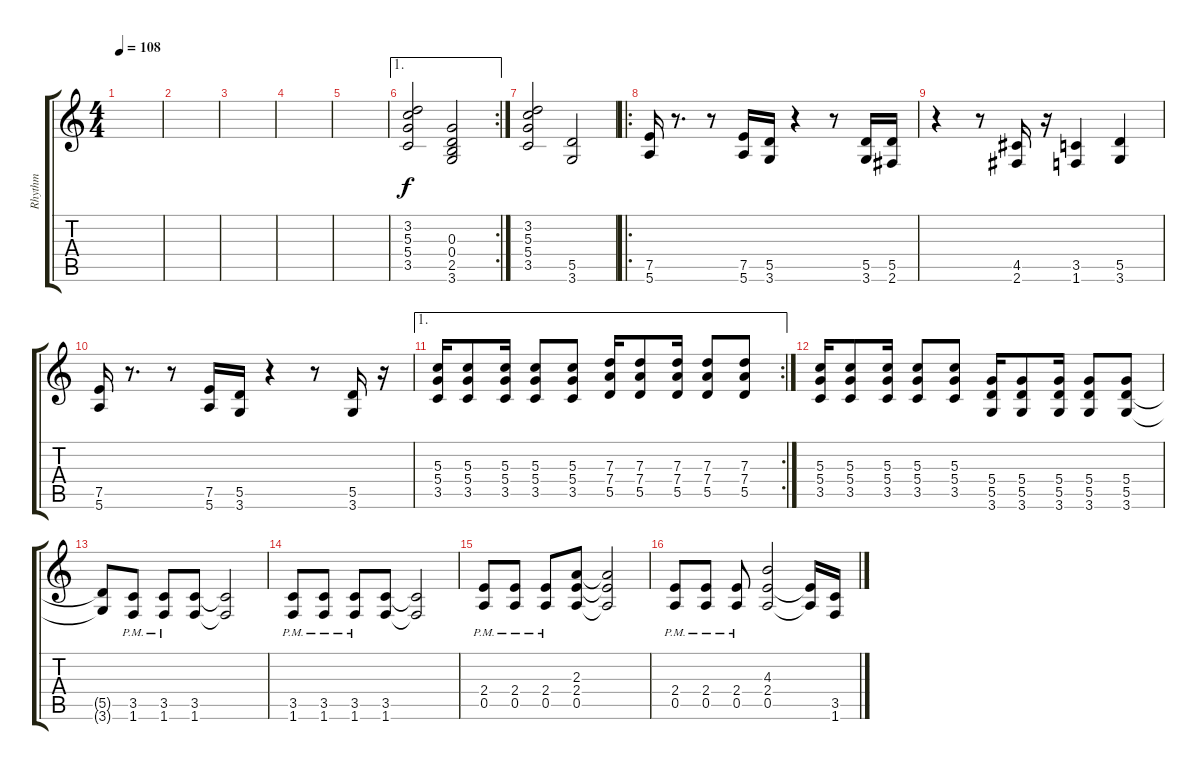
\track ("Rhythm" "Rhythm") {instrument distortionguitar}
\staff {score tabs}
\tuning (E4 B3 G3 D3 A2 E2) {hide}
\ts (4 4)
\tempo 108
\clef g2
\ks c
|
|
|
|
|
\ae 1
\rc 2
(3.2 5.3 5.4 3.5).2 (0.3 0.4 2.5 3.6).2 |
(3.2 5.3 5.4 3.5).2 (5.5 3.6).2 |
\ro
(7.5 5.6).16 r.8{d} r.8 (7.5 5.6).16 (5.5 3.6).16 r.4 r.8 (5.5 3.6).16 (5.5 2.6).16 |
r.4 r.8 (4.5 2.6).16 r.16 (3.5 1.6).4 (5.5 3.6).4 |
(7.5 5.6).16 r.8{d} r.8 (7.5 5.6).16 (5.5 3.6).16 r.4 r.8 (5.5 3.6).16 r.16 |
\ae 1
\rc 2
(5.3 5.4 3.5).16 (5.3 5.4 3.5).8 (5.3 5.4 3.5).16 (5.3 5.4 3.5).8 (5.3 5.4 3.5).8 (7.3 7.4 5.5).16 (7.3 7.4 5.5).8 (7.3 7.4 5.5).16 (7.3 7.4 5.5).8 (7.3 7.4 5.5).8 |
(5.3 5.4 3.5).16 (5.3 5.4 3.5).8 (5.3 5.4 3.5).16 (5.3 5.4 3.5).8 (5.3 5.4 3.5).8 (5.4 5.5 3.6).16 (5.4 5.5 3.6).8 (5.4 5.5 3.6).16 (5.4 5.5 3.6).8 (5.4 5.5 3.6).8 |
(5.5{t} 3.6{t}).8 (3.5{pm} 1.6).8 (3.5{pm} 1.6).8 (3.5 1.6).8 (3.5{t} 1.6{t}).2 |
(3.5{pm} 1.6).8 (3.5{pm} 1.6).8 (3.5{pm} 1.6).8 (3.5 1.6).8 (3.5{t} 1.6{t}).2 |
(2.4{pm} 0.5).8 (2.4{pm} 0.5).8 (2.4{pm} 0.5).8 (2.3 2.4 0.5).8 (2.3{t} 2.4{t} 0.5{t}).2 |
(2.4 0.5{pm}).8 (2.4 0.5{pm}).8 (2.4 0.5{pm}).8 (4.3 2.4 0.5).2 (2.4{t} 0.5{t}).16 (3.5 1.6).16
